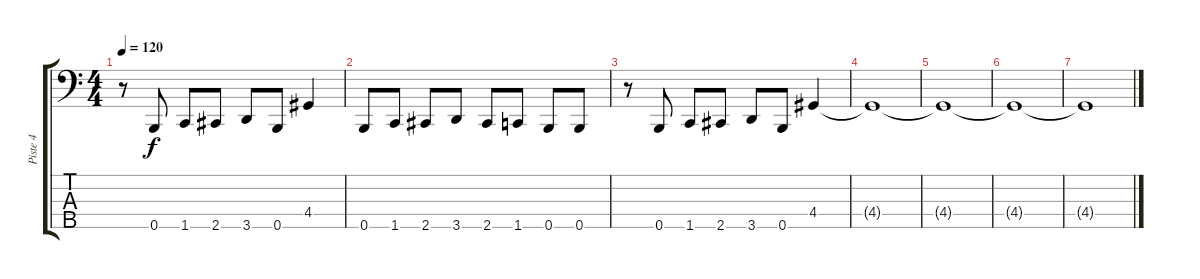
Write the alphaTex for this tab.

\track ("Piste 4" "Piste 4") {instrument slapbass1}
\staff {score tabs}
\tuning (G2 D2 A1 E1 B0) {hide}
\ts (4 4)
\tempo 120
\clef f4
\ks c
r.8{dy f} 0.5.8 1.5.8 2.5.8 3.5.8 0.5.8 4.4.4 |
0.5.8 1.5.8 2.5.8 3.5.8 2.5.8 1.5.8 0.5.8 0.5.8 |
r.8 0.5.8 1.5.8 2.5.8 3.5.8 0.5.8 4.4.4 |
4.4{t}.1 |
4.4{t}.1 |
4.4{t}.1 |
4.4{t}.1
